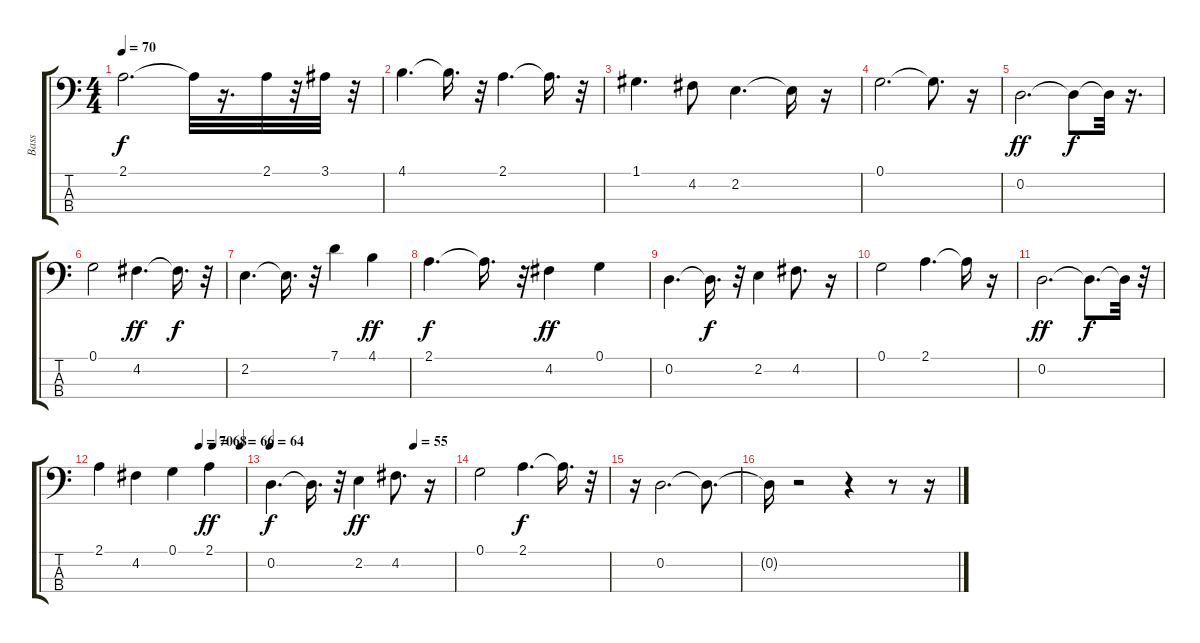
\track ("Bass" "Bass") {instrument fretlessbass}
\staff {score tabs}
\tuning (G2 D2 A1 E1) {hide}
\ts (4 4)
\tempo 70
\clef f4
\ks c
2.1.2{d dy f} 2.1{t}.32 r.16{d} 2.1.32 r.32 3.1.32 r.32 |
4.1.4{d} 4.1{t}.16{d} r.32 2.1.4{d} 2.1{t}.16{d} r.32 |
1.1.4{d} 4.2.8 2.2.4{d} 2.2{t}.16 r.16 |
0.1.2{d} 0.1{t}.8{d} r.16 |
0.2.2{d dy ff} 0.2{t}.8{dy f} 0.2{t}.32 r.16{d} |
0.1.2 4.2.4{d dy ff} 4.2{t}.16{d dy f} r.32 |
2.2.4{d} 2.2{t}.16{d} r.32 7.1.4 4.1.4{dy ff} |
2.1.4{d dy f} 2.1{t}.16{d} r.32 4.2.4{dy ff} 0.1.4 |
0.2.4{d} 0.2{t}.16{d dy f} r.32 2.2.4 4.2.8{d} r.16 |
0.1.2 2.1.4{d} 2.1{t}.16 r.16 |
0.2.2{d dy ff} 0.2{t}.8{d dy f} 0.2{t}.32 r.32 |
\tempo (70 0.6875)
\tempo (68 0.78125)
\tempo (66 0.96875)
2.1.4 4.2.4 0.1.4 2.1.4{dy ff} |
\tempo 64
\tempo (55 0.78125)
0.2.4{d dy f} 0.2{t}.16{d} r.32 2.2.4{dy ff} 4.2.8{d} r.16 |
0.1.2 2.1.4{d dy f} 2.1{t}.16{d} r.32 |
r.16 0.2.2{d} 0.2{t}.8{d} |
0.2{t}.16 r.2 r.4 r.8 r.16
